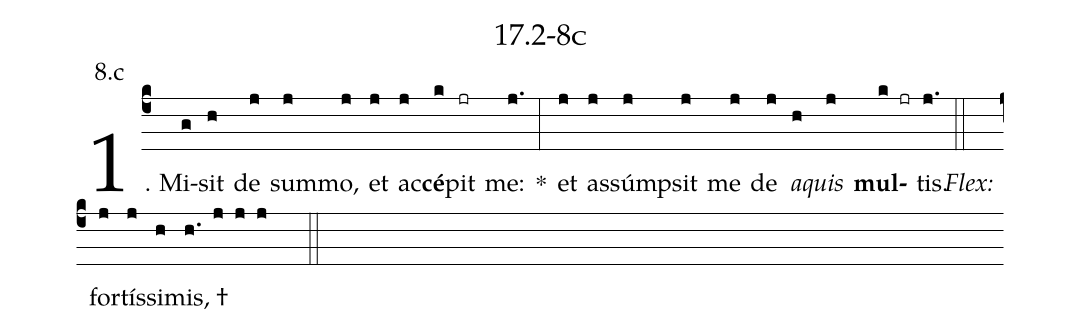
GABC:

name: 17.2-8c;
annotation: 8.c;
%%
(c4)1. Mi(g)sit(h) de(j) sum(j)mo,(j) et(j) ac(j)<b>cé</b>(k)pit(jr) me:(j.) *(:) et(j) as(j)súmp(j)sit(j) me(j) de(j) <i>a</i>(h)<i>quis</i>(j) <b>mul</b>(k jr)tis.(j.) (::)
<i>Flex:</i>()  for(j)tís(j)si(h)mis, †(h. j j j  ::)

%E(j) u(j) o(h) u(j) a(k) e.(j.) (::)
